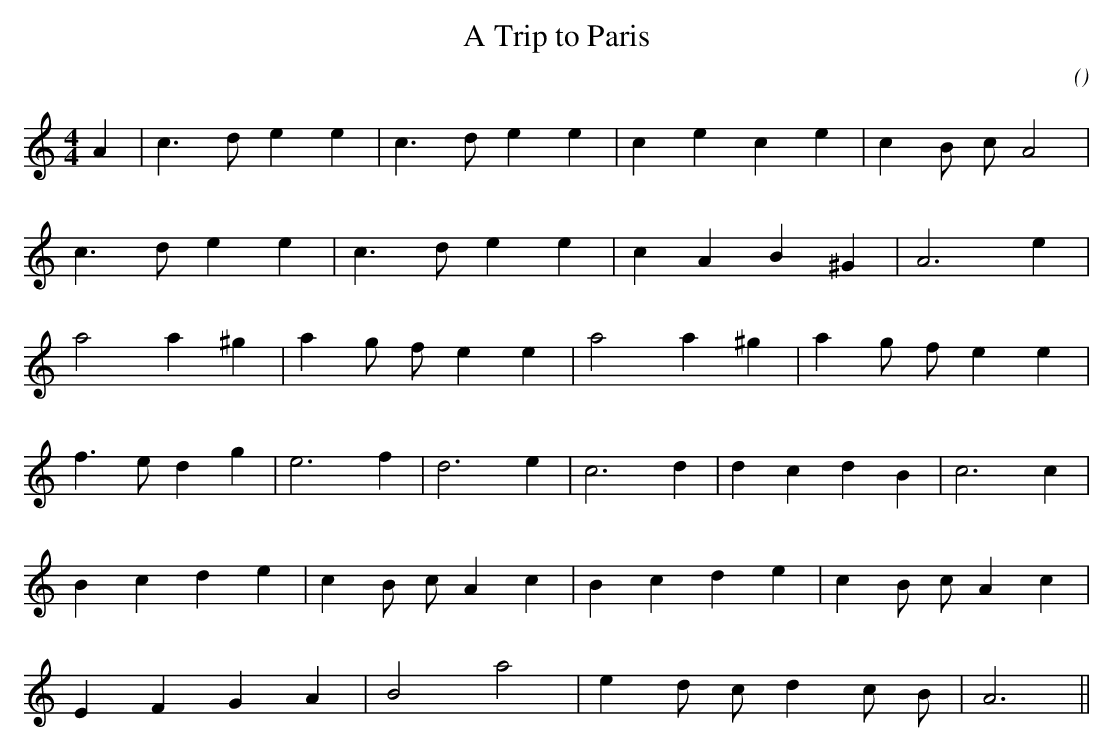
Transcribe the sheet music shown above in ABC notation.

X:1
T: A Trip to Paris
C:
O:
M:4/4
K:Am
K:Am
M:4/4
L:1/16
A4 |c6 d2 e4 e4 |c6 d2 e4 e4 |c4 e4 c4 e4 |c4 B2 c2 A8 |
c6 d2 e4 e4 |c6 d2 e4 e4 |c4 A4 B4 ^G4 |A12 e4 |
a8 a4 ^g4 |a4 g2 f2 e4 e4 |a8 a4 ^g4 |a4 g2 f2 e4 e4 |
f6 e2 d4 g4 |e12 f4 |d12 e4 |c12 d4 |d4 c4 d4 B4 |c12 c4 |
B4 c4 d4 e4 |c4 B2 c2 A4 c4 |B4 c4 d4 e4 |c4 B2 c2 A4 c4 |
E4 F4 G4 A4 |B8 a8 |e4 d2 c2 d4 c2 B2 |A12 ||
